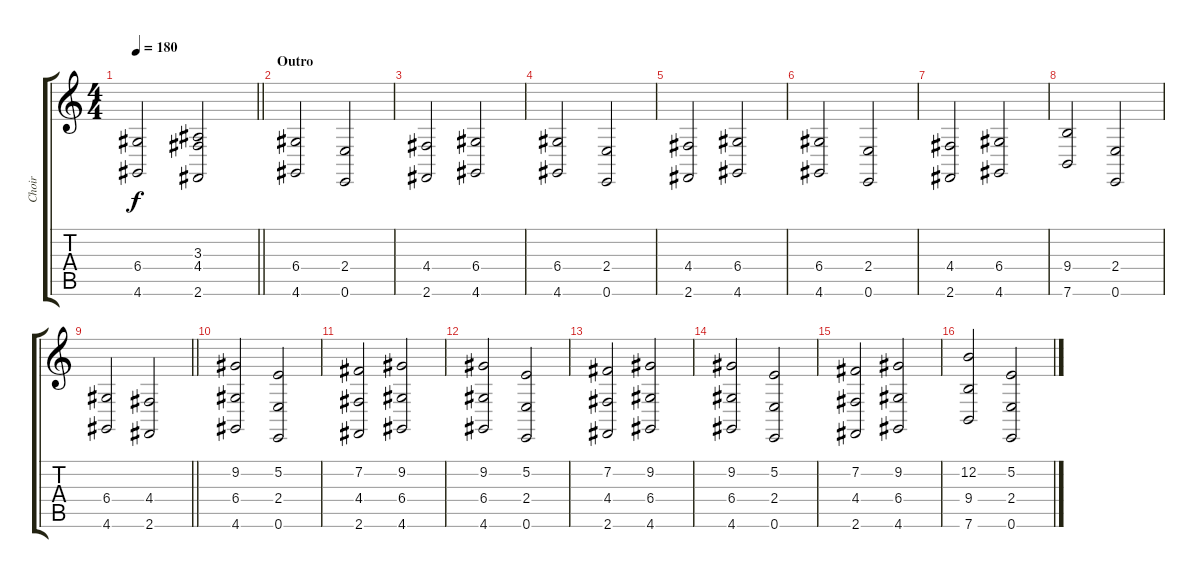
\track ("Choir" "Choir") {instrument choiraahs}
\staff {score tabs}
\tuning (E4 B3 G3 D3 A2 E2) {hide}
\ts (4 4)
\tempo 180
\clef g2
\barLineRight lightlight
\ks c
(6.4 4.6).2{dy f} (3.3 4.4 2.6).2 |
\section ("" "Outro")
(6.4 4.6).2{volume 10} (2.4 0.6).2 |
(4.4 2.6).2 (6.4 4.6).2 |
(6.4 4.6).2 (2.4 0.6).2 |
(4.4 2.6).2 (6.4 4.6).2 |
(6.4 4.6).2 (2.4 0.6).2 |
(4.4 2.6).2 (6.4 4.6).2 |
(9.4 7.6).2 (2.4 0.6).2 |
\barLineRight lightlight
(6.4 4.6).2 (4.4 2.6).2 |
(9.2 6.4 4.6).2{volume 10} (5.2 2.4 0.6).2 |
(7.2 4.4 2.6).2 (9.2 6.4 4.6).2 |
(9.2 6.4 4.6).2 (5.2 2.4 0.6).2 |
(7.2 4.4 2.6).2 (9.2 6.4 4.6).2 |
(9.2 6.4 4.6).2 (5.2 2.4 0.6).2 |
(7.2 4.4 2.6).2 (9.2 6.4 4.6).2 |
(12.2 9.4 7.6).2 (5.2 2.4 0.6).2
